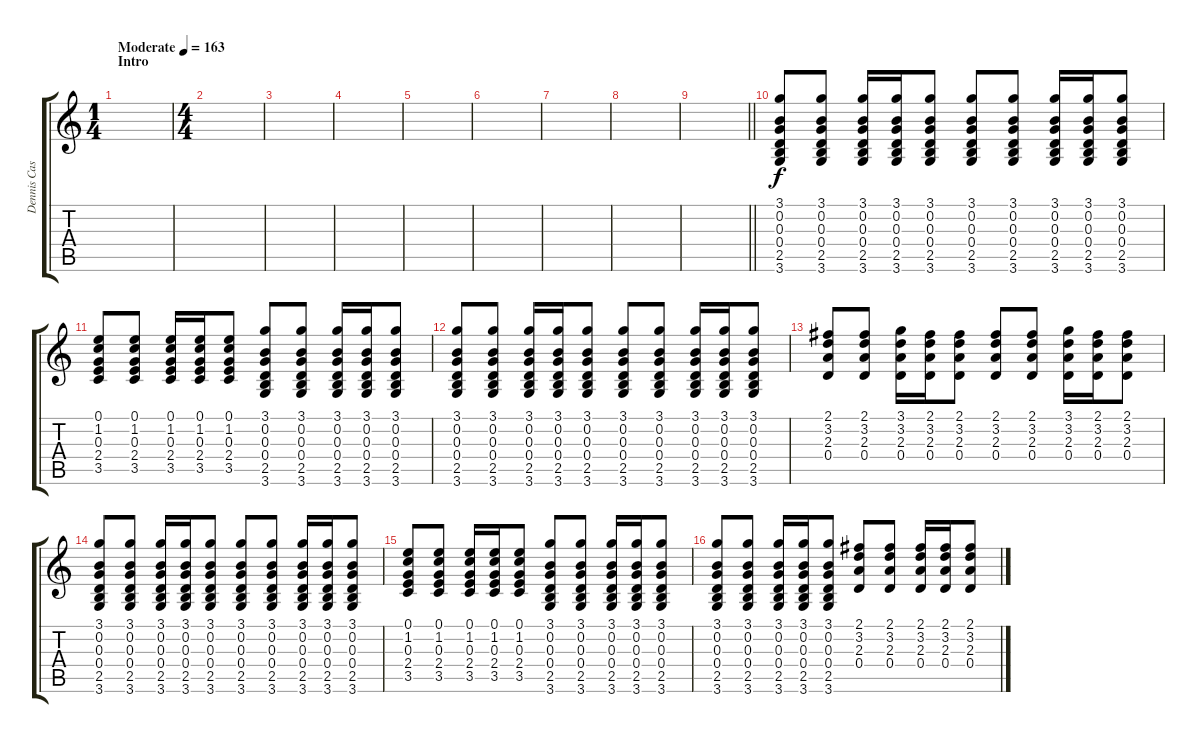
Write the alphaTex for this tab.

\track ("Dennis Casey" "Dennis Cas") {instrument distortionguitar}
\staff {score tabs}
\tuning (E4 B3 G3 D3 A2 E2) {hide}
\ts (1 4)
\section ("" "Intro")
\tempo (163 "Moderate")
\clef g2
\ks c
|
\ts (4 4)
|
|
|
|
|
|
|
\barLineRight lightlight
|
(3.1 0.2 0.3 0.4 2.5 3.6).8 (3.1 0.2 0.3 0.4 2.5 3.6).8 (3.1 0.2 0.3 0.4 2.5 3.6).16 (3.1 0.2 0.3 0.4 2.5 3.6).16 (3.1 0.2 0.3 0.4 2.5 3.6).8 (3.1 0.2 0.3 0.4 2.5 3.6).8 (3.1 0.2 0.3 0.4 2.5 3.6).8 (3.1 0.2 0.3 0.4 2.5 3.6).16 (3.1 0.2 0.3 0.4 2.5 3.6).16 (3.1 0.2 0.3 0.4 2.5 3.6).8 |
(0.1 1.2 0.3 2.4 3.5).8 (0.1 1.2 0.3 2.4 3.5).8 (0.1 1.2 0.3 2.4 3.5).16 (0.1 1.2 0.3 2.4 3.5).16 (0.1 1.2 0.3 2.4 3.5).8 (3.1 0.2 0.3 0.4 2.5 3.6).8 (3.1 0.2 0.3 0.4 2.5 3.6).8 (3.1 0.2 0.3 0.4 2.5 3.6).16 (3.1 0.2 0.3 0.4 2.5 3.6).16 (3.1 0.2 0.3 0.4 2.5 3.6).8 |
(3.1 0.2 0.3 0.4 2.5 3.6).8 (3.1 0.2 0.3 0.4 2.5 3.6).8 (3.1 0.2 0.3 0.4 2.5 3.6).16 (3.1 0.2 0.3 0.4 2.5 3.6).16 (3.1 0.2 0.3 0.4 2.5 3.6).8 (3.1 0.2 0.3 0.4 2.5 3.6).8 (3.1 0.2 0.3 0.4 2.5 3.6).8 (3.1 0.2 0.3 0.4 2.5 3.6).16 (3.1 0.2 0.3 0.4 2.5 3.6).16 (3.1 0.2 0.3 0.4 2.5 3.6).8 |
(2.1 3.2 2.3 0.4).8 (2.1 3.2 2.3 0.4).8 (3.1 3.2 2.3 0.4).16 (2.1 3.2 2.3 0.4).16 (2.1 3.2 2.3 0.4).8 (2.1 3.2 2.3 0.4).8 (2.1 3.2 2.3 0.4).8 (3.1 3.2 2.3 0.4).16 (2.1 3.2 2.3 0.4).16 (2.1 3.2 2.3 0.4).8 |
(3.1 0.2 0.3 0.4 2.5 3.6).8 (3.1 0.2 0.3 0.4 2.5 3.6).8 (3.1 0.2 0.3 0.4 2.5 3.6).16 (3.1 0.2 0.3 0.4 2.5 3.6).16 (3.1 0.2 0.3 0.4 2.5 3.6).8 (3.1 0.2 0.3 0.4 2.5 3.6).8 (3.1 0.2 0.3 0.4 2.5 3.6).8 (3.1 0.2 0.3 0.4 2.5 3.6).16 (3.1 0.2 0.3 0.4 2.5 3.6).16 (3.1 0.2 0.3 0.4 2.5 3.6).8 |
(0.1 1.2 0.3 2.4 3.5).8 (0.1 1.2 0.3 2.4 3.5).8 (0.1 1.2 0.3 2.4 3.5).16 (0.1 1.2 0.3 2.4 3.5).16 (0.1 1.2 0.3 2.4 3.5).8 (3.1 0.2 0.3 0.4 2.5 3.6).8 (3.1 0.2 0.3 0.4 2.5 3.6).8 (3.1 0.2 0.3 0.4 2.5 3.6).16 (3.1 0.2 0.3 0.4 2.5 3.6).16 (3.1 0.2 0.3 0.4 2.5 3.6).8 |
(3.1 0.2 0.3 0.4 2.5 3.6).8 (3.1 0.2 0.3 0.4 2.5 3.6).8 (3.1 0.2 0.3 0.4 2.5 3.6).16 (3.1 0.2 0.3 0.4 2.5 3.6).16 (3.1 0.2 0.3 0.4 2.5 3.6).8 (2.1 3.2 2.3 0.4).8 (2.1 3.2 2.3 0.4).8 (2.1 3.2 2.3 0.4).16 (2.1 3.2 2.3 0.4).16 (2.1 3.2 2.3 0.4).8
